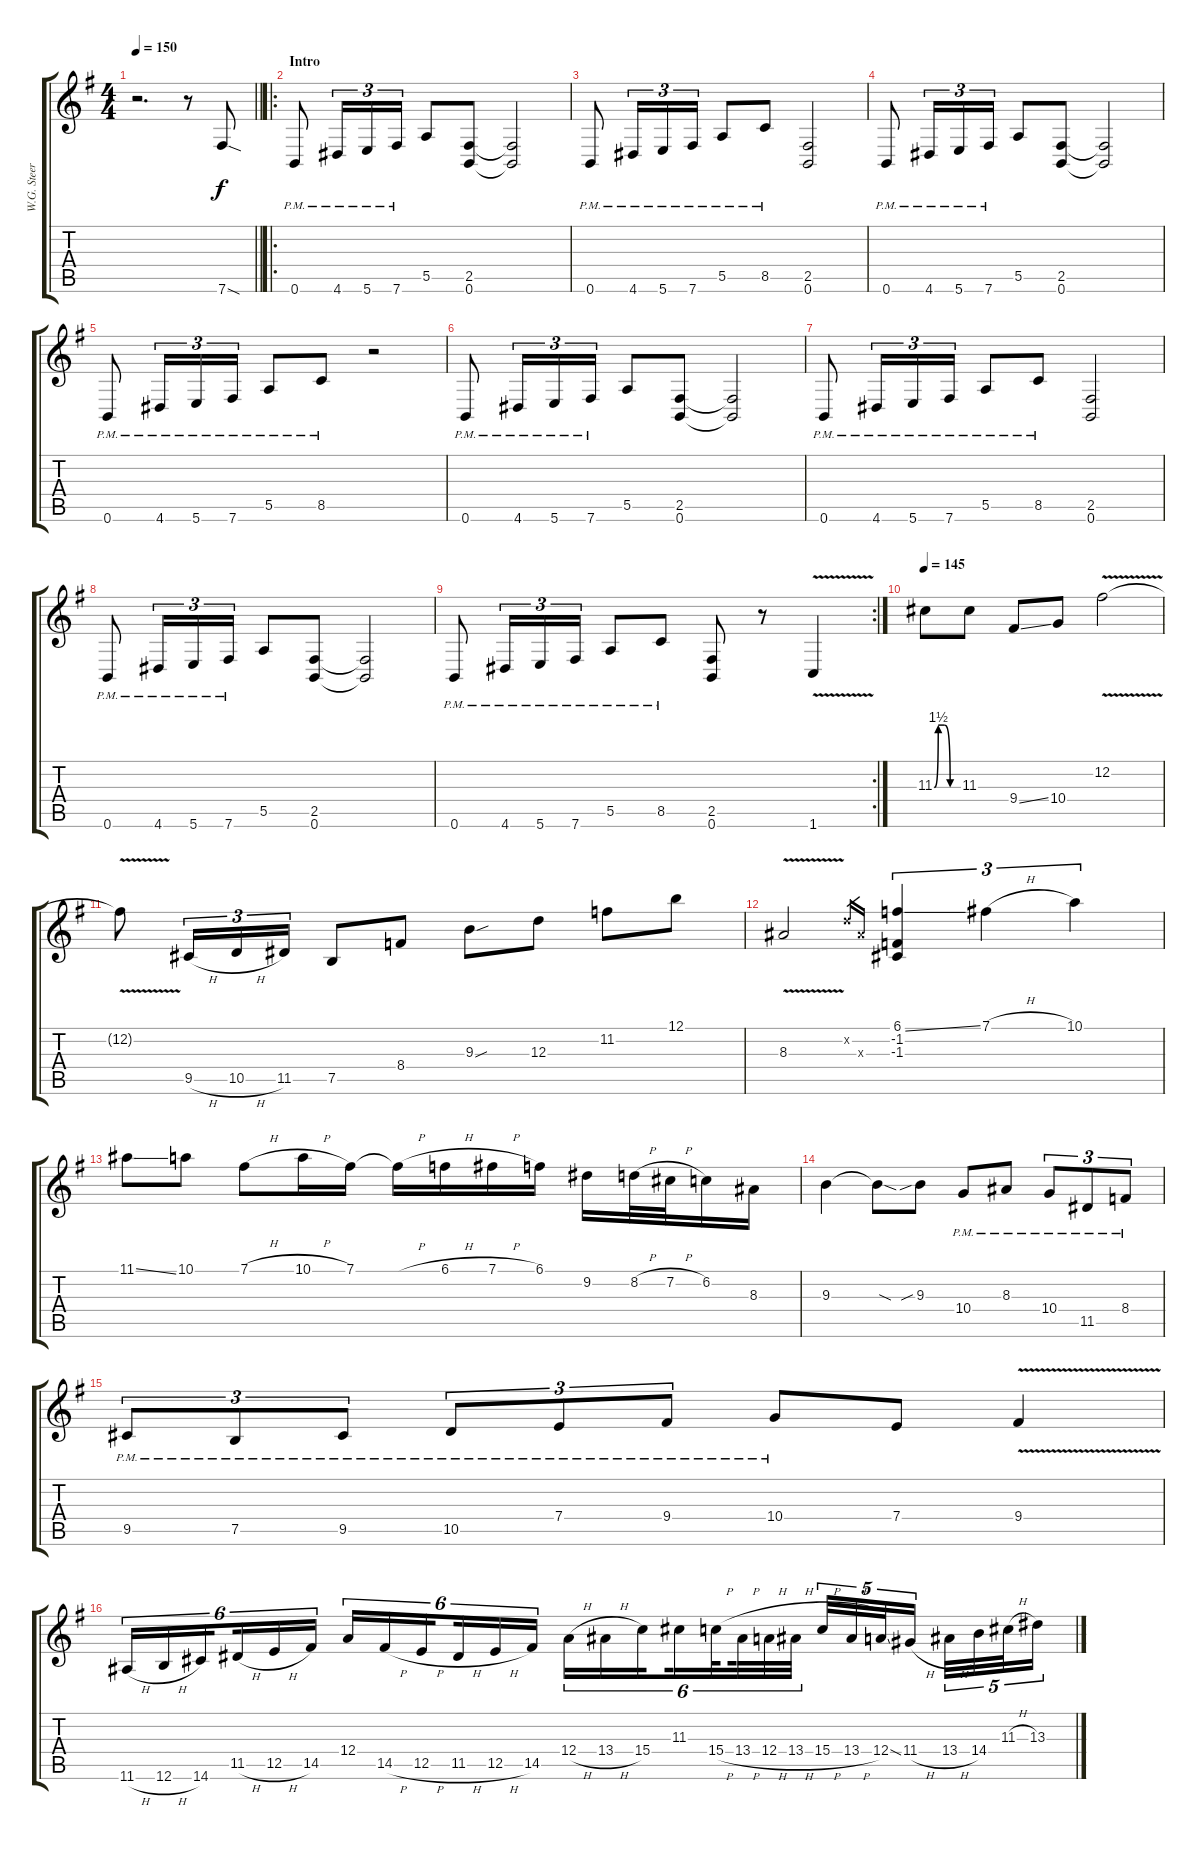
\track ("W.G. Steer" "W.G. Steer") {instrument distortionguitar}
\staff {score tabs}
\tuning (B3 Gb3 D3 A2 E2 B1) {hide}
\ts (4 4)
\tempo 150
\clef g2
\barLineRight lightlight
\ks g
r.2{d dy f instrument distortionguitar} r.8 7.6{sod}.8 |
\ro
\section ("" "Intro")
0.6{pm}.8 4.6{pm}.16{tu (3 2)} 5.6{pm}.16{tu (3 2)} 7.6{pm}.16{tu (3 2)} 5.5.8 (2.5 0.6).8 (2.5{t} 0.6{t}).2 |
0.6{pm}.8 4.6{pm}.16{tu (3 2)} 5.6{pm}.16{tu (3 2)} 7.6{pm}.16{tu (3 2)} 5.5{pm}.8 8.5{pm}.8 (2.5 0.6).2 |
0.6{pm}.8 4.6{pm}.16{tu (3 2)} 5.6{pm}.16{tu (3 2)} 7.6{pm}.16{tu (3 2)} 5.5.8 (2.5 0.6).8 (2.5{t} 0.6{t}).2 |
0.6{pm}.8 4.6{pm}.16{tu (3 2)} 5.6{pm}.16{tu (3 2)} 7.6{pm}.16{tu (3 2)} 5.5{pm}.8 8.5{pm}.8 r.2 |
0.6{pm}.8 4.6{pm}.16{tu (3 2)} 5.6{pm}.16{tu (3 2)} 7.6{pm}.16{tu (3 2)} 5.5.8 (2.5 0.6).8 (2.5{t} 0.6{t}).2 |
0.6{pm}.8 4.6{pm}.16{tu (3 2)} 5.6{pm}.16{tu (3 2)} 7.6{pm}.16{tu (3 2)} 5.5{pm}.8 8.5{pm}.8 (2.5 0.6).2 |
0.6{pm}.8 4.6{pm}.16{tu (3 2)} 5.6{pm}.16{tu (3 2)} 7.6{pm}.16{tu (3 2)} 5.5.8 (2.5 0.6).8 (2.5{t} 0.6{t}).2 |
\rc 2
0.6{pm}.8 4.6{pm}.16{tu (3 2)} 5.6{pm}.16{tu (3 2)} 7.6{pm}.16{tu (3 2)} 5.5{pm}.8 8.5{pm}.8 (2.5 0.6).8 r.8 1.6{v}.4 |
\tempo 145
11.3{be (custom 0 0 10 6 25 6 40 0 60 0)}.8 11.3.8 9.4{ss}.8 10.4.8 12.2{v}.2 |
12.2{t}.8 9.5{h}.16{tu (3 2)} 10.5{h}.16{tu (3 2)} 11.5.16{tu (3 2)} 7.5.8 8.4.8 9.3{sou}.8 12.3.8 11.2.8 12.1.8 |
8.3{v}.2 8.2{x}.16{gr} 8.3{x}.16{gr} (6.1{ss} -1.2 -1.3).4{tu (3 2)} 7.1{h}.4{tu (3 2)} 10.1.4{tu (3 2)} |
11.1{ss}.8 10.1.8 7.1{h}.8 10.1{h}.16 7.1.16 7.1{h t}.16 6.1{h}.16 7.1{h}.16 6.1.16 9.2.16 8.2{h}.32 7.2{h}.32 6.2.16 8.3.16 |
9.3.4 9.3{sod t}.8 9.3{sib}.8 10.4{pm}.8 8.3{pm}.8 10.4{pm}.8{tu (3 2)} 11.5{pm}.8{tu (3 2)} 8.4{pm}.8{tu (3 2)} |
9.5{pm}.8{tu (3 2)} 7.5{pm}.8{tu (3 2)} 9.5{pm}.8{tu (3 2)} 10.5{pm}.8{tu (3 2)} 7.4{pm}.8{tu (3 2)} 9.4{pm}.8{tu (3 2)} 10.4{pm}.8 7.4.8 9.4{v}.4 |
11.6{h}.16{tu (6 4)} 12.6{h}.16{tu (6 4)} 14.6.16{tu (6 4) beam splitsecondary} 11.5{h}.16{tu (6 4)} 12.5{h}.16{tu (6 4)} 14.5.16{tu (6 4)} 12.4.16{tu (6 4)} 14.5{h}.16{tu (6 4)} 12.5{h}.16{tu (6 4) beam splitsecondary} 11.5{h}.16{tu (6 4)} 12.5{h}.16{tu (6 4)} 14.5.16{tu (6 4)} 12.4{h}.16{tu (6 4)} 13.4{h}.16{tu (6 4)} 15.4.16{tu (6 4) beam splitsecondary} 11.3.16{tu (6 4)} 15.4{h}.32{tu (6 4) beam splitsecondary} 13.4{h}.32{tu (6 4)} 12.4{h}.32{tu (6 4)} 13.4{h}.32{tu (6 4)} 15.4{h}.32{tu (5 4)} 13.4{h}.32{tu (5 4)} 12.4{ss}.32{tu (5 4)} 11.4{h}.16{tu (5 4) beam splitsecondary} 13.4{h}.32{tu (5 4)} 14.4.32{tu (5 4)} 11.3{h}.32{tu (5 4)} 13.3{ss}.16{tu (5 4)}
